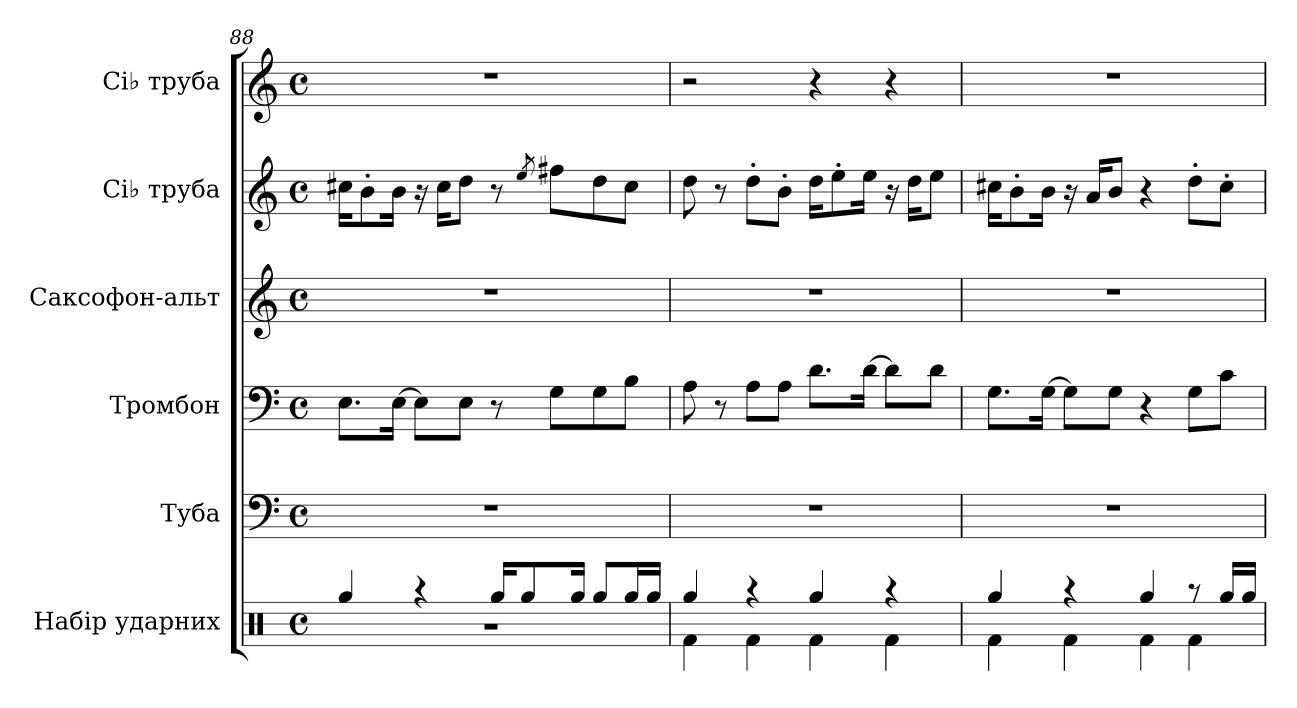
**kern	**kern	**kern	**kern	**kern	**kern
*part6	*part5	*part4	*part3	*part2	*part1
*staff6	*staff5	*staff4	*staff3	*staff2	*staff1
*I"Набір ударних	*I"Туба	*I"Тромбон	*I"Саксофон-альт	*I"Сі♭ труба	*I"Сі♭ труба
!!LO:LB:g=z
*clefX	*clefF4	*clefF4	*clefG2	*clefG2	*clefG2
*	*	*	*ITrd5c9	*ITrd1c2	*ITrd1c2
*k[]	*k[]	*k[]	*k[b-e-a-]	*k[b-e-]	*k[b-e-]
*M4/4	*M4/4	*M4/4	*M4/4	*M4/4	*M4/4
*met(c)	*met(c)	*met(c)	*met(c)	*met(c)	*met(c)
=88	=88	=88	=88	=88	=88
*^	*	*	*	*	*
4Rgg/	1r	1r	8.E\L	1r	16bn\KL	1r
.	.	.	.	.	8a'\	.
.	.	.	[16E\Jk	.	16a\Jk	.
4r	.	.	8E\L]	.	16r	.
.	.	.	.	.	16b\KL	.
.	.	.	8E\J	.	8cc\J	.
16Rgg/KL	.	.	8r	.	8r	.
8Rgg/	.	.	.	.	.	.
.	.	.	.	.	8qdd/	.
.	.	.	8G\L	.	8een\L	.
16Rgg/Jk	.	.	.	.	.	.
8Rgg/L	.	.	8G\	.	8cc\	.
16Rgg/L	.	.	8B\J	.	8b\J	.
16Rgg/JJ	.	.	.	.	.	.
=89	=89	=89	=89	=89	=89	=89
4Rgg/	4Rf\	1r	8A\	1r	8cc\	2r
.	.	.	8r	.	8r	.
4r	4Rf\	.	8A\L	.	8cc'\L	.
.	.	.	8A\J	.	8a'\J	.
4Rgg/	4Rf\	.	8.d\L	.	16cc\KL	4r
.	.	.	.	.	8dd'\	.
.	.	.	[16d\Jk	.	16dd\Jk	.
4r	4Rf\	.	8d\L]	.	16r	4r
.	.	.	.	.	16cc\KL	.
.	.	.	8d\J	.	8dd\J	.
=90	=90	=90	=90	=90	=90	=90
4Rgg/	4Rf\	1r	8.G\L	1r	16bn\KL	1r
.	.	.	.	.	8a'\	.
.	.	.	[16G\Jk	.	16a\Jk	.
4r	4Rf\	.	8G\L]	.	16r	.
.	.	.	.	.	16g/KL	.
.	.	.	8G\J	.	8a/J	.
4Rgg/	4Rf\	.	4r	.	4r	.
8r	4Rf\	.	8G\L	.	8cc'\L	.
16Rgg/LL	.	.	8c\J	.	8b'\J	.
16Rgg/JJ	.	.	.	.	.	.
*v	*v	*	*	*	*	*
=	=	=	=	=	=
*-	*-	*-	*-	*-	*-
